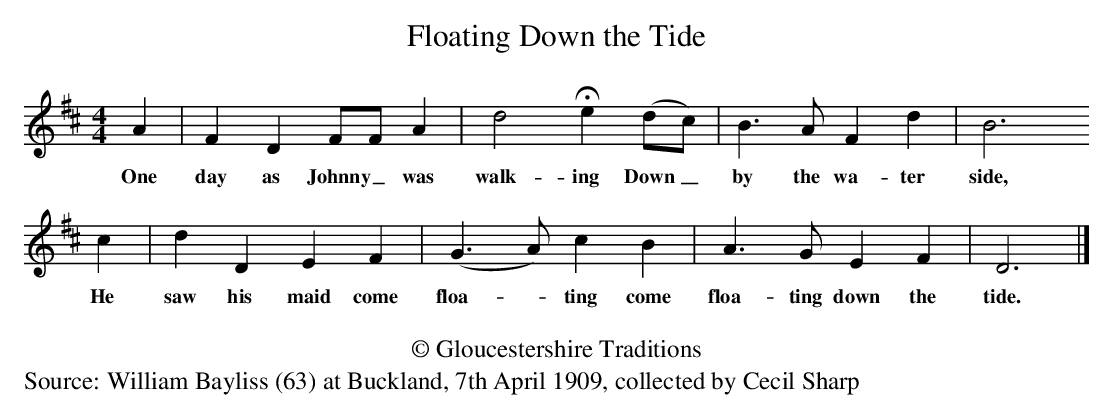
X:1
T: Floating Down the Tide
M: 4/4
L: 1/4
K: D
A | FDF/F/A | d2!fermata!e(d/c/) | B3/A/Fd | B3
w:One day as Johnny_ was walk-ing Down_ by the wa-ter side,
c |dDEF | (G3/A/)cB | A3/G/EF | D3 |]
w:He saw his maid come floa--ting come floa-ting down the tide.
